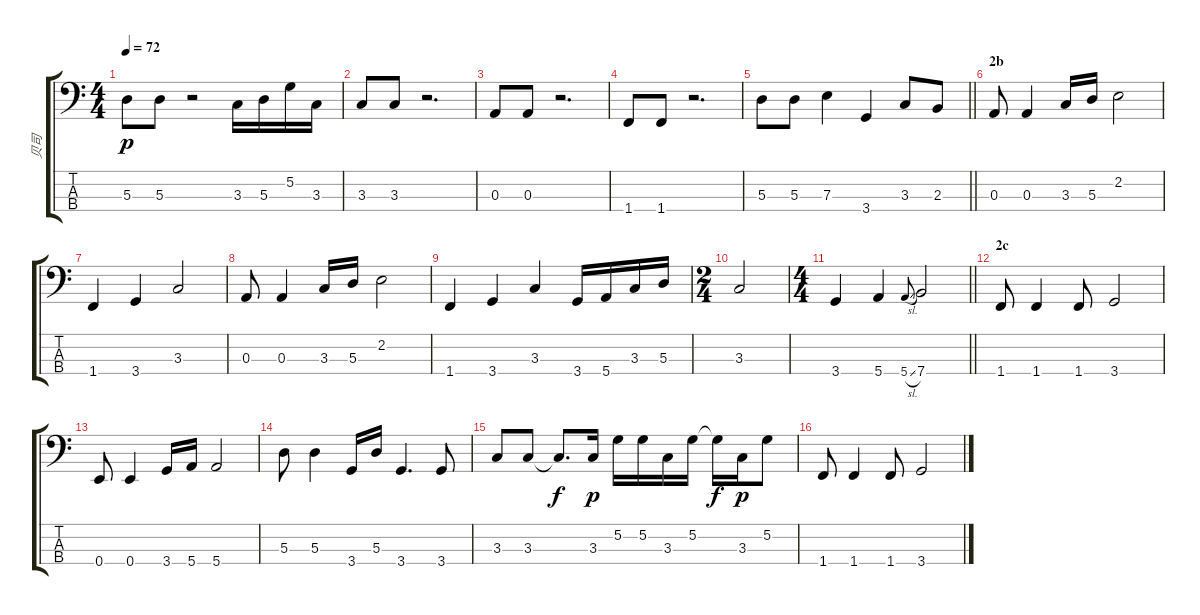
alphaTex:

\track ("贝司" "贝司") {instrument electricbassfinger}
\staff {score tabs}
\tuning (G2 D2 A1 E1) {hide}
\ts (4 4)
\tempo 72
\clef f4
\ks c
5.3.8{dy p} 5.3.8 r.2 3.3.16 5.3.16 5.2.16 3.3.16 |
3.3.8 3.3.8 r.2{d} |
0.3.8 0.3.8 r.2{d} |
1.4.8 1.4.8 r.2{d} |
\barLineRight lightlight
5.3.8 5.3.8 7.3.4 3.4.4 3.3.8 2.3.8 |
\section ("" "2b")
0.3.8 0.3.4 3.3.16 5.3.16 2.2.2 |
1.4.4 3.4.4 3.3.2 |
0.3.8 0.3.4 3.3.16 5.3.16 2.2.2 |
1.4.4 3.4.4 3.3.4 3.4.16 5.4.16 3.3.16 5.3.16 |
\ts (2 4)
3.3.2 |
\ts (4 4)
\barLineRight lightlight
3.4.4 5.4.4 5.4{sl}.8{gr onbeat} 7.4.2 |
\section ("" "2c")
1.4.8 1.4.4 1.4.8 3.4.2 |
0.4.8 0.4.4 3.4.16 5.4.16 5.4.2 |
5.3.8 5.3.4 3.4.16 5.3.16 3.4.4{d} 3.4.8 |
3.3.8 3.3.8 3.3{t}.8{d dy f} 3.3.16{dy p} 5.2.16 5.2.16 3.3.16 5.2.16 5.2{t}.16{dy f} 3.3.16{dy p} 5.2.8 |
1.4.8 1.4.4 1.4.8 3.4.2
